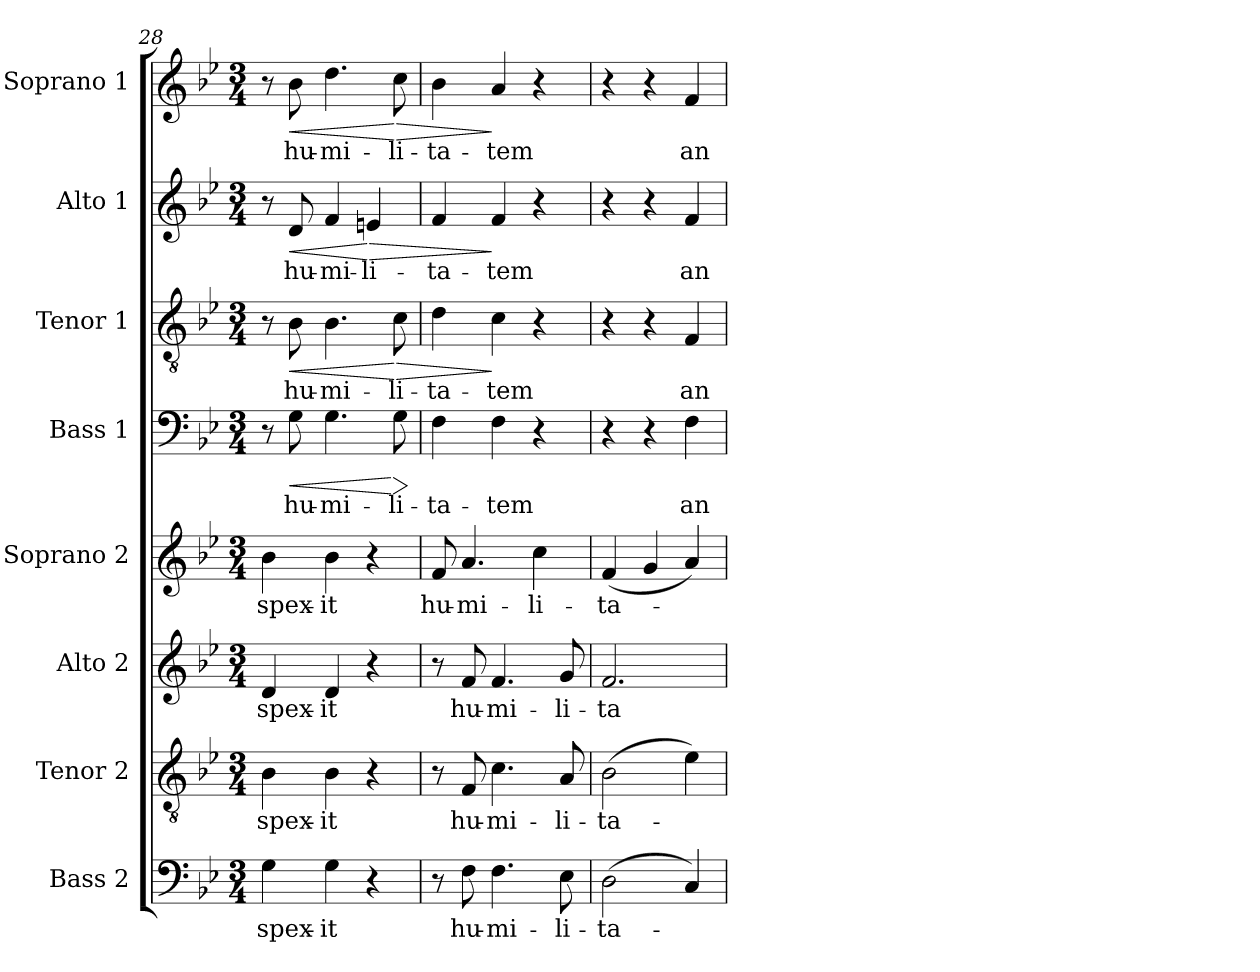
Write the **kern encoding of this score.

**kern	**text	**kern	**text	**kern	**text	**kern	**text	**kern	**text	**dynam	**kern	**text	**dynam	**kern	**text	**dynam	**kern	**text	**dynam
*part8	*part8	*part7	*part7	*part6	*part6	*part5	*part5	*part4	*part4	*part4	*part3	*part3	*part3	*part2	*part2	*part2	*part1	*part1	*part1
*staff8	*staff8	*staff7	*staff7	*staff6	*staff6	*staff5	*staff5	*staff4	*staff4	*staff4	*staff3	*staff3	*staff3	*staff2	*staff2	*staff2	*staff1	*staff1	*staff1
*I"Bass 2	*	*I"Tenor 2	*	*I"Alto 2	*	*I"Soprano 2	*	*I"Bass 1	*	*	*I"Tenor 1	*	*	*I"Alto 1	*	*	*I"Soprano 1	*	*
*I'B 2.	*	*I'T 2.	*	*I'A 2.	*	*I'S 2.	*	*I'B 1.	*	*	*I'T 1.	*	*	*I'A 1.	*	*	*I'S 1.	*	*
*clefF4	*	*clefGv2	*	*clefG2	*	*clefG2	*	*clefF4	*	*	*clefGv2	*	*	*clefG2	*	*	*clefG2	*	*
*	*	*ITrd7c12	*	*	*	*	*	*	*	*	*ITrd7c12	*	*	*	*	*	*	*	*
*k[b-e-]	*	*k[b-e-]	*	*k[b-e-]	*	*k[b-e-]	*	*k[b-e-]	*	*	*k[b-e-]	*	*	*k[b-e-]	*	*	*k[b-e-]	*	*
*B-:	*	*B-:	*	*B-:	*	*B-:	*	*B-:	*	*	*B-:	*	*	*B-:	*	*	*B-:	*	*
*M3/4	*	*M3/4	*	*M3/4	*	*M3/4	*	*M3/4	*	*	*M3/4	*	*	*M3/4	*	*	*M3/4	*	*
=28	=28	=28	=28	=28	=28	=28	=28	=28	=28	=28	=28	=28	=28	=28	=28	=28	=28	=28	=28
!	!LO:LY:b:color=#000000	!	!	!	!	!	!	!	!	!	!	!	!	!	!	!	!	!	!
!	!	!	!LO:LY:b:color=#000000	!	!	!	!	!	!	!	!	!	!	!	!	!	!	!	!
!	!	!	!	!	!LO:LY:b:color=#000000	!	!	!	!	!	!	!	!	!	!	!	!	!	!
!	!	!	!	!	!	!	!LO:LY:b:color=#000000	!	!	!	!	!	!	!	!	!	!	!	!
4Gi\	-spex-	4BB-i\	-spex-	4di/	-spex-	4b-i\	-spex-	8r	.	.	8r	.	.	8r	.	.	8r	.	.
!	!	!	!	!	!	!	!	!	!LO:LY:b:color=#000000	!LO:HP:b	!	!	!	!	!	!	!	!	!
!	!	!	!	!	!	!	!	!	!	!	!	!LO:LY:b:color=#000000	!LO:HP:b	!	!	!	!	!	!
!	!	!	!	!	!	!	!	!	!	!	!	!	!	!	!LO:LY:b:color=#000000	!LO:HP:b	!	!	!
!	!	!	!	!	!	!	!	!	!	!	!	!	!	!	!	!	!	!LO:LY:b:color=#000000	!LO:HP:b
.	.	.	.	.	.	.	.	8Gi\	hu-	<	8BB-i\	hu-	<	8di/	hu-	<	8b-i\	hu-	<
!	!LO:LY:b:color=#000000	!	!	!	!	!	!	!	!	!	!	!	!	!	!	!	!	!	!
!	!	!	!LO:LY:b:color=#000000	!	!	!	!	!	!	!	!	!	!	!	!	!	!	!	!
!	!	!	!	!	!LO:LY:b:color=#000000	!	!	!	!	!	!	!	!	!	!	!	!	!	!
!	!	!	!	!	!	!	!LO:LY:b:color=#000000	!	!	!	!	!	!	!	!	!	!	!	!
!	!	!	!	!	!	!	!	!	!LO:LY:b:color=#000000	!	!	!	!	!	!	!	!	!	!
!	!	!	!	!	!	!	!	!	!	!	!	!LO:LY:b:color=#000000	!	!	!	!	!	!	!
!	!	!	!	!	!	!	!	!	!	!	!	!	!	!	!LO:LY:b:color=#000000	!	!	!	!
!	!	!	!	!	!	!	!	!	!	!	!	!	!	!	!	!	!	!LO:LY:b:color=#000000	!
4Gi\	-it	4BB-i\	-it	4di/	-it	4b-i\	-it	4.Gi\	-mi-	.	4.BB-i\	-mi-	.	4fi/	-mi-	.	4.ddi\	-mi-	.
!	!	!	!	!	!	!	!	!	!	!	!	!	!	!	!LO:LY:b:color=#000000	!LO:HP:n=1:b	!	!	!
4r	.	4r	.	4r	.	4r	.	.	.	.	.	.	.	4eni/	-li-	[ >	.	.	.
!	!	!	!	!	!	!	!	!	!LO:LY:b:color=#000000	!LO:HP:n=1:b	!	!	!	!	!	!	!	!	!
!	!	!	!	!	!	!	!	!	!	!	!	!LO:LY:b:color=#000000	!LO:HP:n=1:b	!	!	!	!	!	!
!	!	!	!	!	!	!	!	!	!	!	!	!	!	!	!	!	!	!LO:LY:b:color=#000000	!LO:HP:n=1:b
.	.	.	.	.	.	.	.	8Gi\	-li-	[ >	8Ci\	-li-	[ >	.	.	.	8cci\	-li-	[ >
.	.	.	.	.	.	.	.	.	.	]	.	.	.	.	.	.	.	.	.
=29	=29	=29	=29	=29	=29	=29	=29	=29	=29	=29	=29	=29	=29	=29	=29	=29	=29	=29	=29
!	!	!	!	!	!	!	!LO:LY:b:color=#000000	!	!	!	!	!	!	!	!	!	!	!	!
!	!	!	!	!	!	!	!	!	!LO:LY:b:color=#000000	!	!	!	!	!	!	!	!	!	!
!	!	!	!	!	!	!	!	!	!	!	!	!LO:LY:b:color=#000000	!	!	!	!	!	!	!
!	!	!	!	!	!	!	!	!	!	!	!	!	!	!	!LO:LY:b:color=#000000	!	!	!	!
!	!	!	!	!	!	!	!	!	!	!	!	!	!	!	!	!	!	!LO:LY:b:color=#000000	!
8r	.	8r	.	8r	.	8fi/	hu-	4Fi\	-ta-	.	4Di\	-ta-	.	4fi/	-ta-	.	4b-i\	-ta-	.
!	!LO:LY:b:color=#000000	!	!	!	!	!	!	!	!	!	!	!	!	!	!	!	!	!	!
!	!	!	!LO:LY:b:color=#000000	!	!	!	!	!	!	!	!	!	!	!	!	!	!	!	!
!	!	!	!	!	!LO:LY:b:color=#000000	!	!	!	!	!	!	!	!	!	!	!	!	!	!
!	!	!	!	!	!	!	!LO:LY:b:color=#000000	!	!	!	!	!	!	!	!	!	!	!	!
8Fi\	hu-	8FFi/	hu-	8fi/	hu-	4.ai/	-mi-	.	.	.	.	.	.	.	.	.	.	.	.
!	!LO:LY:b:color=#000000	!	!	!	!	!	!	!	!	!	!	!	!	!	!	!	!	!	!
!	!	!	!LO:LY:b:color=#000000	!	!	!	!	!	!	!	!	!	!	!	!	!	!	!	!
!	!	!	!	!	!LO:LY:b:color=#000000	!	!	!	!	!	!	!	!	!	!	!	!	!	!
!	!	!	!	!	!	!	!	!	!LO:LY:b:color=#000000	!	!	!	!	!	!	!	!	!	!
!	!	!	!	!	!	!	!	!	!	!	!	!LO:LY:b:color=#000000	!	!	!	!	!	!	!
!	!	!	!	!	!	!	!	!	!	!	!	!	!	!	!LO:LY:b:color=#000000	!	!	!	!
!	!	!	!	!	!	!	!	!	!	!	!	!	!	!	!	!	!	!LO:LY:b:color=#000000	!
4.Fi\	-mi-	4.Ci\	-mi-	4.fi/	-mi-	.	.	4Fi\	-tem	.	4Ci\	-tem	]	4fi/	-tem	]	4ai/	-tem	]
!	!	!	!	!	!	!	!LO:LY:b:color=#000000	!	!	!	!	!	!	!	!	!	!	!	!
.	.	.	.	.	.	4cci\	-li-	4r	.	.	4r	.	.	4r	.	.	4r	.	.
!	!LO:LY:b:color=#000000	!	!	!	!	!	!	!	!	!	!	!	!	!	!	!	!	!	!
!	!	!	!LO:LY:b:color=#000000	!	!	!	!	!	!	!	!	!	!	!	!	!	!	!	!
!	!	!	!	!	!LO:LY:b:color=#000000	!	!	!	!	!	!	!	!	!	!	!	!	!	!
8E-i\	-li-	8AAi/	-li-	8gi/	-li-	.	.	.	.	.	.	.	.	.	.	.	.	.	.
!!LO:LB:g=z
=30	=30	=30	=30	=30	=30	=30	=30	=30	=30	=30	=30	=30	=30	=30	=30	=30	=30	=30	=30
!	!LO:LY:b:color=#000000	!	!	!	!	!	!	!	!	!	!	!	!	!	!	!	!	!	!
!	!	!	!LO:LY:b:color=#000000	!	!	!	!	!	!	!	!	!	!	!	!	!	!	!	!
!	!	!	!	!	!LO:LY:b:color=#000000	!	!	!	!	!	!	!	!	!	!	!	!	!	!
!	!	!	!	!	!	!	!LO:LY:b:color=#000000	!	!	!	!	!	!	!	!	!	!	!	!
(2Di\	-ta-	(2BB-i\	-ta-	2.fi/	-ta-	(4fi/	-ta-	4r	.	.	4r	.	.	4r	.	.	4r	.	.
.	.	.	.	.	.	4gi/	.	4r	.	.	4r	.	.	4r	.	.	4r	.	.
!	!	!	!	!	!	!	!	!	!LO:LY:b:color=#000000	!	!	!	!	!	!	!	!	!	!
!	!	!	!	!	!	!	!	!	!	!	!	!LO:LY:b:color=#000000	!	!	!	!	!	!	!
!	!	!	!	!	!	!	!	!	!	!	!	!	!	!	!LO:LY:b:color=#000000	!	!	!	!
!	!	!	!	!	!	!	!	!	!	!	!	!	!	!	!	!	!	!LO:LY:b:color=#000000	!
4Ci/)	.	4E-i\)	.	.	.	4ai/)	.	4Fi\	an-	.	4FFi/	an-	.	4fi/	an-	.	4fi/	an-	.
=	=	=	=	=	=	=	=	=	=	=	=	=	=	=	=	=	=	=	=
*-	*-	*-	*-	*-	*-	*-	*-	*-	*-	*-	*-	*-	*-	*-	*-	*-	*-	*-	*-
